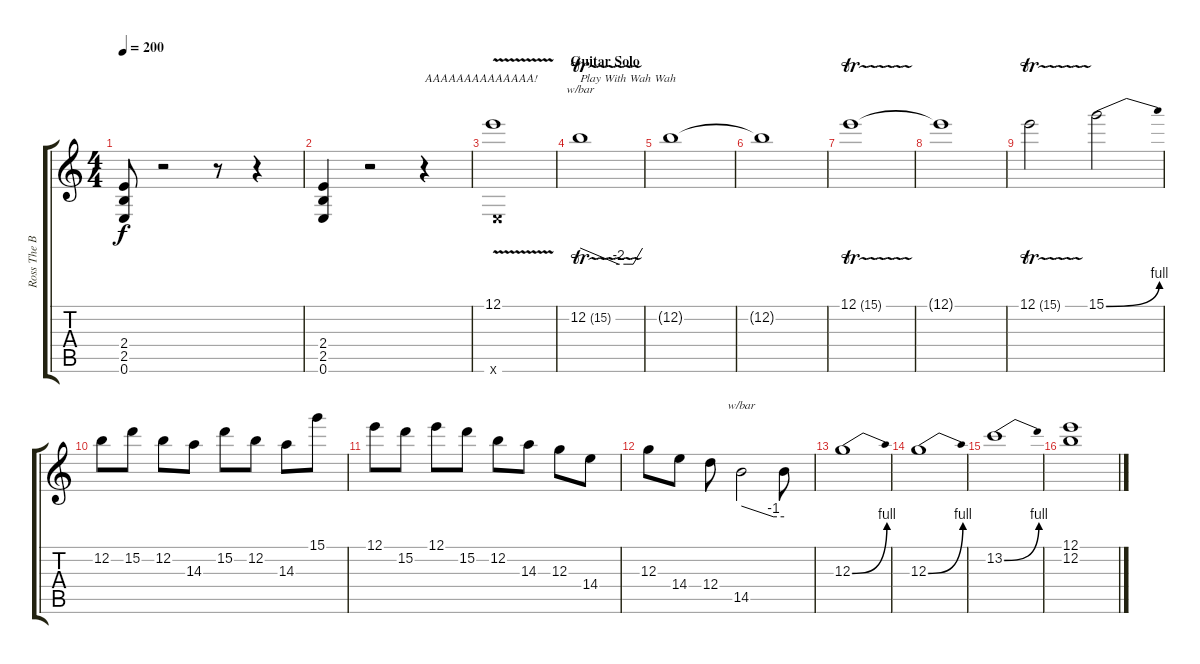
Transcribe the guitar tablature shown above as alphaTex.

\track ("Ross The Boss" "Ross The B") {instrument distortionguitar}
\staff {score tabs}
\tuning (E4 B3 G3 D3 A2 E2) {hide}
\ts (4 4)
\tempo 200
\clef g2
\ks c
(2.4 2.5 0.6).8{dy f} r.2 r.8 r.4 |
(2.4 2.5 0.6).4 r.2 r.4{txt "AAAAAAAAAAAAAA!"} |
(12.1{v} 0.6{x}).1 |
\section ("" "Guitar Solo")
12.2{tr (15 16)}.1{tbe (custom default 0 0 37 -8 45 -8 51 -8 60 0) txt "Play With Wah Wah" volume 16} |
12.2{t}.1 |
12.2{t}.1 |
12.1{tr (15 16)}.1 |
12.1{t}.1 |
12.1{tr (15 16)}.2 15.1{be (bend 0 0 60 4)}.2 |
12.2.8 15.2.8 12.2.8 14.3.8 15.2.8 12.2.8 14.3.8 15.1.8 |
12.1.8 15.2.8 12.1.8 15.2.8 12.2.8 14.3.8 12.3.8 14.4.8 |
12.3.8 14.4.8 12.4.8 14.5.2{tbe (custom default 0 0 45 -4 60 -4)} 14.5{t}.8 |
12.3{be (bend 0 0 60 4)}.1 |
12.3{be (bend 0 0 60 4)}.1 |
13.2{be (bend 0 0 60 4)}.1 |
(12.1 12.2).1
